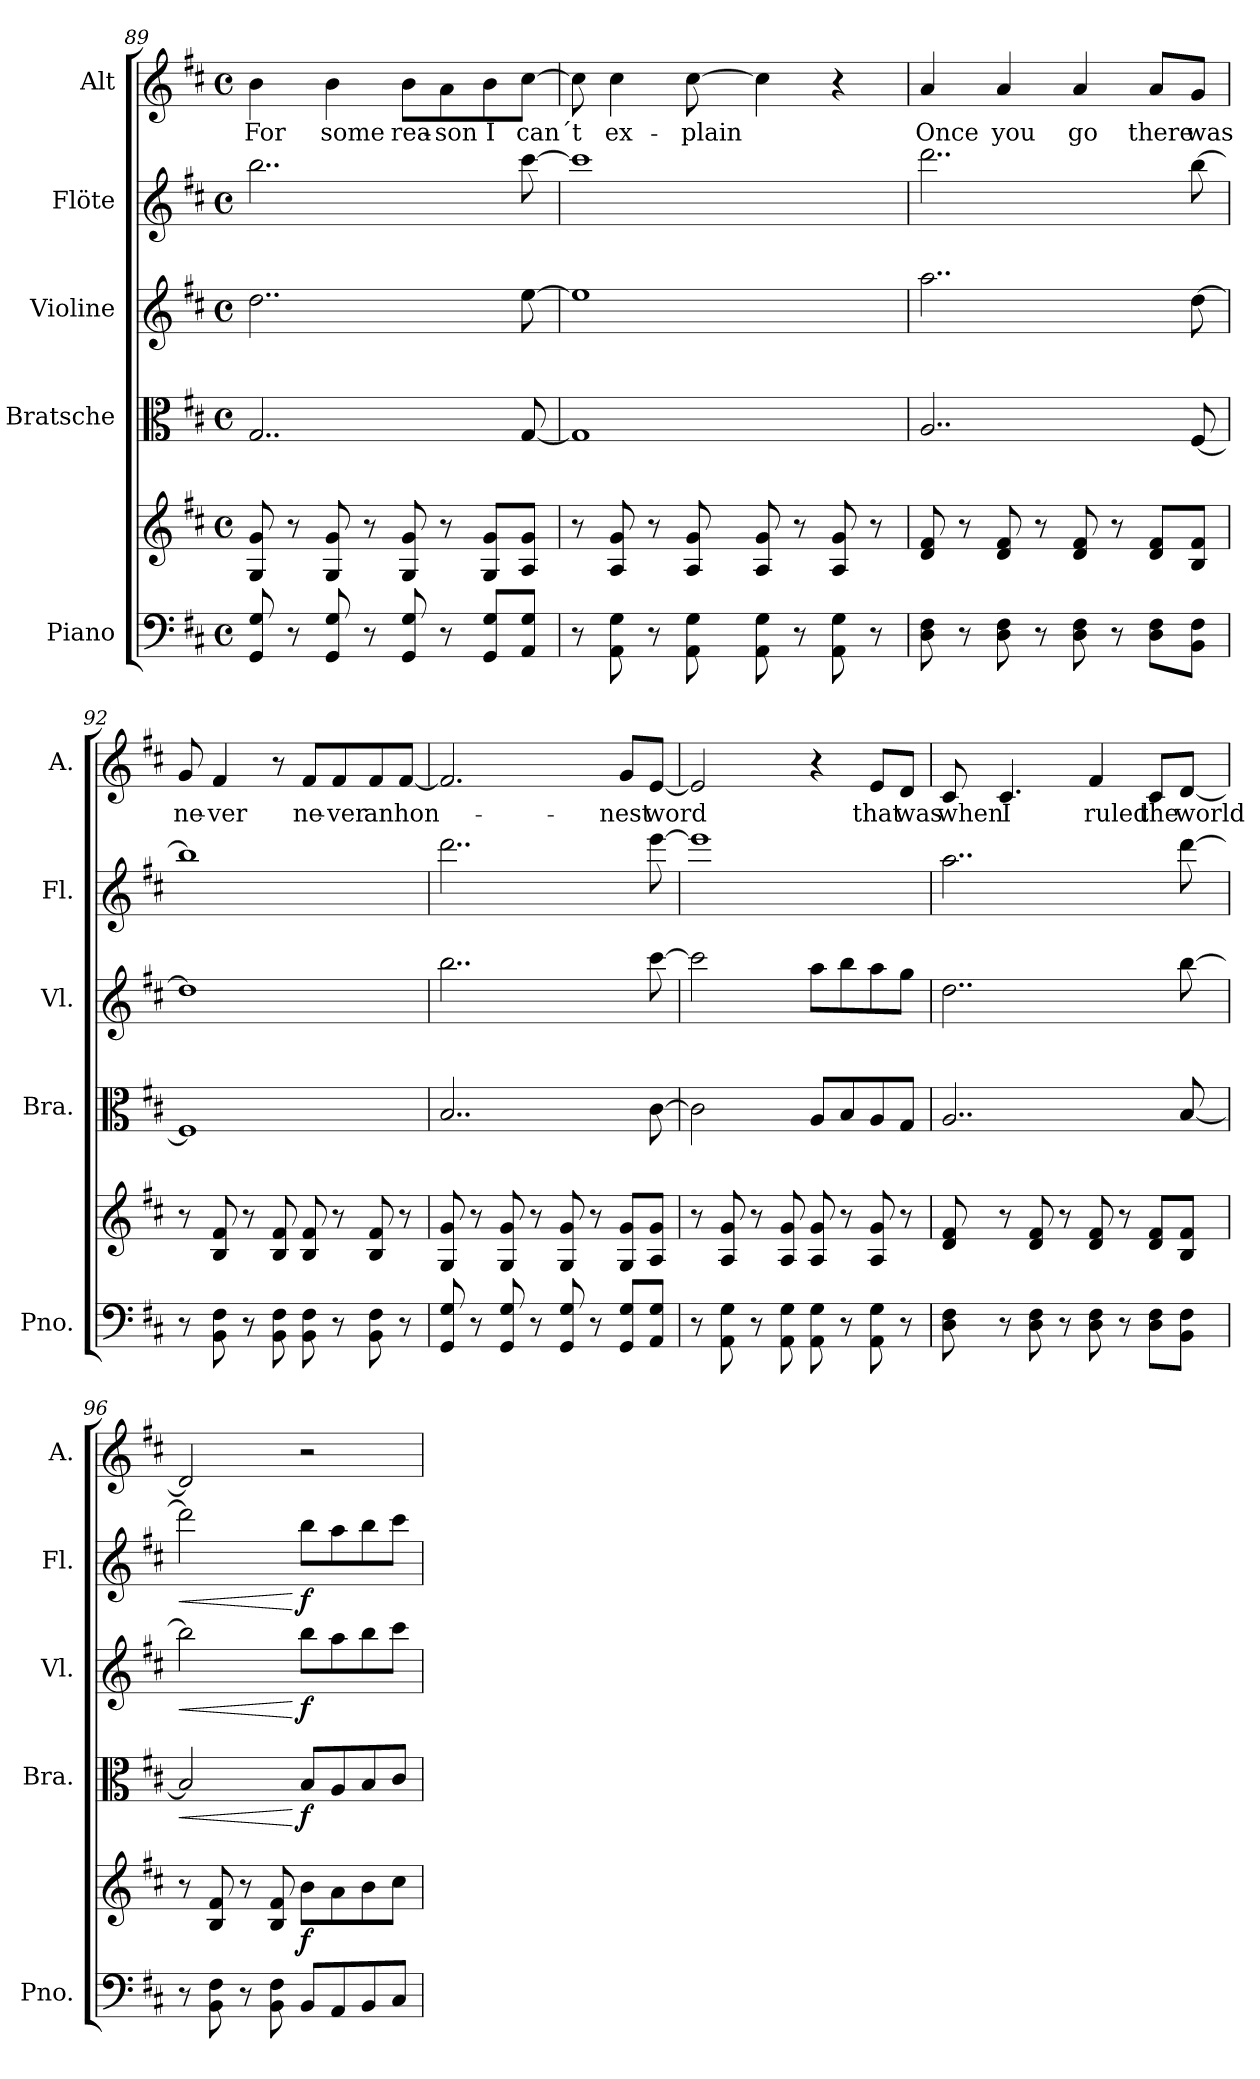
**kern	**kern	**dynam	**kern	**dynam	**kern	**dynam	**kern	**dynam	**kern	**text
*part5	*part5	*part5	*part4	*part4	*part3	*part3	*part2	*part2	*part1	*part1
*staff6	*staff5	*staff5/6	*staff4	*staff4	*staff3	*staff3	*staff2	*staff2	*staff1	*staff1
*I"Piano	*	*	*I"Bratsche	*	*I"Violine	*	*I"Flöte	*	*I"Alt	*
*I'Pno.	*	*	*I'Bra.	*	*I'Vl.	*	*I'Fl.	*	*I'A.	*
*clefF4	*clefG2	*	*clefC3	*	*clefG2	*	*clefG2	*	*clefG2	*
*k[f#c#]	*k[f#c#]	*	*k[f#c#]	*	*k[f#c#]	*	*k[f#c#]	*	*k[f#c#]	*
*M4/4	*M4/4	*	*M4/4	*	*M4/4	*	*M4/4	*	*M4/4	*
*met(c)	*met(c)	*	*met(c)	*	*met(c)	*	*met(c)	*	*met(c)	*
=89	=89	=89	=89	=89	=89	=89	=89	=89	=89	=89
!	!	!	!	!	!	!	!	!	!	!LO:LY:b
8GG/ 8G/	8G/ 8g/	.	2..G/	.	2..dd\	.	2..bb\	.	4b\	For
8r	8r	.	.	.	.	.	.	.	.	.
!	!	!	!	!	!	!	!	!	!	!LO:LY:b
8GG/ 8G/	8G/ 8g/	.	.	.	.	.	.	.	4b\	some
8r	8r	.	.	.	.	.	.	.	.	.
!	!	!	!	!	!	!	!	!	!	!LO:LY:b
8GG/ 8G/	8G/ 8g/	.	.	.	.	.	.	.	8b\L	rea-
!	!	!	!	!	!	!	!	!	!	!LO:LY:b
8r	8r	.	.	.	.	.	.	.	8a\	-son
!	!	!	!	!	!	!	!	!	!	!LO:LY:b
8GG/ 8G/L	8G/ 8g/L	.	.	.	.	.	.	.	8b\	I
!	!	!	!	!	!	!	!	!	!	!LO:LY:b
8AA/ 8G/J	8A/ 8g/J	.	[8G/	.	[8ee\	.	[8ccc#\	.	[8cc#\J	can´t
=90	=90	=90	=90	=90	=90	=90	=90	=90	=90	=90
8r	8r	.	1G]	.	1ee]	.	1ccc#]	.	8cc#\]	.
!	!	!	!	!	!	!	!	!	!	!LO:LY:b
8AA\ 8G\	8A/ 8g/	.	.	.	.	.	.	.	4cc#\	ex-
8r	8r	.	.	.	.	.	.	.	.	.
!	!	!	!	!	!	!	!	!	!	!LO:LY:b
8AA\ 8G\	8A/ 8g/	.	.	.	.	.	.	.	[8cc#\	-plain
8AA\ 8G\	8A/ 8g/	.	.	.	.	.	.	.	4cc#\]	.
8r	8r	.	.	.	.	.	.	.	.	.
8AA\ 8G\	8A/ 8g/	.	.	.	.	.	.	.	4r	.
8r	8r	.	.	.	.	.	.	.	.	.
=91	=91	=91	=91	=91	=91	=91	=91	=91	=91	=91
!	!	!	!	!	!	!	!	!	!	!LO:LY:b
8D\ 8F#\	8d/ 8f#/	.	2..A/	.	2..aa\	.	2..ddd\	.	4a/	Once
8r	8r	.	.	.	.	.	.	.	.	.
!	!	!	!	!	!	!	!	!	!	!LO:LY:b
8D\ 8F#\	8d/ 8f#/	.	.	.	.	.	.	.	4a/	you
8r	8r	.	.	.	.	.	.	.	.	.
!	!	!	!	!	!	!	!	!	!	!LO:LY:b
8D\ 8F#\	8d/ 8f#/	.	.	.	.	.	.	.	4a/	go
8r	8r	.	.	.	.	.	.	.	.	.
!	!	!	!	!	!	!	!	!	!	!LO:LY:b
8D\ 8F#\L	8d/ 8f#/L	.	.	.	.	.	.	.	8a/L	there
!	!	!	!	!	!	!	!	!	!	!LO:LY:b
8BB\ 8F#\J	8B/ 8f#/J	.	[8F#/	.	[8dd\	.	[8bb\	.	8g/J	was
!!LO:LB:g=z
=92	=92	=92	=92	=92	=92	=92	=92	=92	=92	=92
!	!	!	!	!	!	!	!	!	!	!LO:LY:b
8r	8r	.	1F#]	.	1dd]	.	1bb]	.	8g/	ne-
!	!	!	!	!	!	!	!	!	!	!LO:LY:b
8BB\ 8F#\	8B/ 8f#/	.	.	.	.	.	.	.	4f#/	-ver
8r	8r	.	.	.	.	.	.	.	.	.
8BB\ 8F#\	8B/ 8f#/	.	.	.	.	.	.	.	8r	.
!	!	!	!	!	!	!	!	!	!	!LO:LY:b
8BB\ 8F#\	8B/ 8f#/	.	.	.	.	.	.	.	8f#/L	ne-
!	!	!	!	!	!	!	!	!	!	!LO:LY:b
8r	8r	.	.	.	.	.	.	.	8f#/	-ver
!	!	!	!	!	!	!	!	!	!	!LO:LY:b
8BB\ 8F#\	8B/ 8f#/	.	.	.	.	.	.	.	8f#/	an
!	!	!	!	!	!	!	!	!	!	!LO:LY:b
8r	8r	.	.	.	.	.	.	.	[8f#/J	hon-
=93	=93	=93	=93	=93	=93	=93	=93	=93	=93	=93
8GG/ 8G/	8G/ 8g/	.	2..B/	.	2..bb\	.	2..ddd\	.	2.f#/]	.
8r	8r	.	.	.	.	.	.	.	.	.
8GG/ 8G/	8G/ 8g/	.	.	.	.	.	.	.	.	.
8r	8r	.	.	.	.	.	.	.	.	.
8GG/ 8G/	8G/ 8g/	.	.	.	.	.	.	.	.	.
8r	8r	.	.	.	.	.	.	.	.	.
!	!	!	!	!	!	!	!	!	!	!LO:LY:b
8GG/ 8G/L	8G/ 8g/L	.	.	.	.	.	.	.	8g/L	-nest
!	!	!	!	!	!	!	!	!	!	!LO:LY:b
8AA/ 8G/J	8A/ 8g/J	.	[8c#\	.	[8ccc#\	.	[8eee\	.	[8e/J	word
=94	=94	=94	=94	=94	=94	=94	=94	=94	=94	=94
8r	8r	.	2c#\]	.	2ccc#\]	.	1eee]	.	2e/]	.
8AA\ 8G\	8A/ 8g/	.	.	.	.	.	.	.	.	.
8r	8r	.	.	.	.	.	.	.	.	.
8AA\ 8G\	8A/ 8g/	.	.	.	.	.	.	.	.	.
8AA\ 8G\	8A/ 8g/	.	8A/L	.	8aa\L	.	.	.	4r	.
8r	8r	.	8B/	.	8bb\	.	.	.	.	.
!	!	!	!	!	!	!	!	!	!	!LO:LY:b
8AA\ 8G\	8A/ 8g/	.	8A/	.	8aa\	.	.	.	8e/L	that
!	!	!	!	!	!	!	!	!	!	!LO:LY:b
8r	8r	.	8G/J	.	8gg\J	.	.	.	8d/J	was
=95	=95	=95	=95	=95	=95	=95	=95	=95	=95	=95
!	!	!	!	!	!	!	!	!	!	!LO:LY:b
8D\ 8F#\	8d/ 8f#/	.	2..A/	.	2..dd\	.	2..aa\	.	8c#/	when
!	!	!	!	!	!	!	!	!	!	!LO:LY:b
8r	8r	.	.	.	.	.	.	.	4.c#/	I
8D\ 8F#\	8d/ 8f#/	.	.	.	.	.	.	.	.	.
8r	8r	.	.	.	.	.	.	.	.	.
!	!	!	!	!	!	!	!	!	!	!LO:LY:b
8D\ 8F#\	8d/ 8f#/	.	.	.	.	.	.	.	4f#/	ruled
8r	8r	.	.	.	.	.	.	.	.	.
!	!	!	!	!	!	!	!	!	!	!LO:LY:b
8D\ 8F#\L	8d/ 8f#/L	.	.	.	.	.	.	.	8c#/L	the
!	!	!	!	!	!	!	!	!	!	!LO:LY:b
8BB\ 8F#\J	8B/ 8f#/J	.	[8B/	.	[8bb\	.	[8ddd\	.	[8d/J	world
!!LO:PB:g=z
=96	=96	=96	=96	=96	=96	=96	=96	=96	=96	=96
!	!	!	!	!LO:HP:b	!	!LO:HP:b	!	!LO:HP:b	!	!
8r	8r	.	2B/]	<	2bb\]	<	2ddd\]	<	2d/]	.
8BB\ 8F#\	8B/ 8f#/	.	.	.	.	.	.	.	.	.
8r	8r	.	.	.	.	.	.	.	.	.
8BB\ 8F#\	8B/ 8f#/	.	.	.	.	.	.	.	.	.
!	!	!LO:DY:b	!	!LO:DY:n=1:b	!	!LO:DY:n=1:b	!	!LO:DY:n=1:b	!	!
8BB/L	8b\L	f	8B/L	[ f	8bb\L	[ f	8bb\L	[ f	2r	.
8AA/	8a\	.	8A/	.	8aa\	.	8aa\	.	.	.
8BB/	8b\	.	8B/	.	8bb\	.	8bb\	.	.	.
8C#/J	8cc#\J	.	8c#/J	.	8ccc#\J	.	8ccc#\J	.	.	.
=	=	=	=	=	=	=	=	=	=	=
*-	*-	*-	*-	*-	*-	*-	*-	*-	*-	*-
